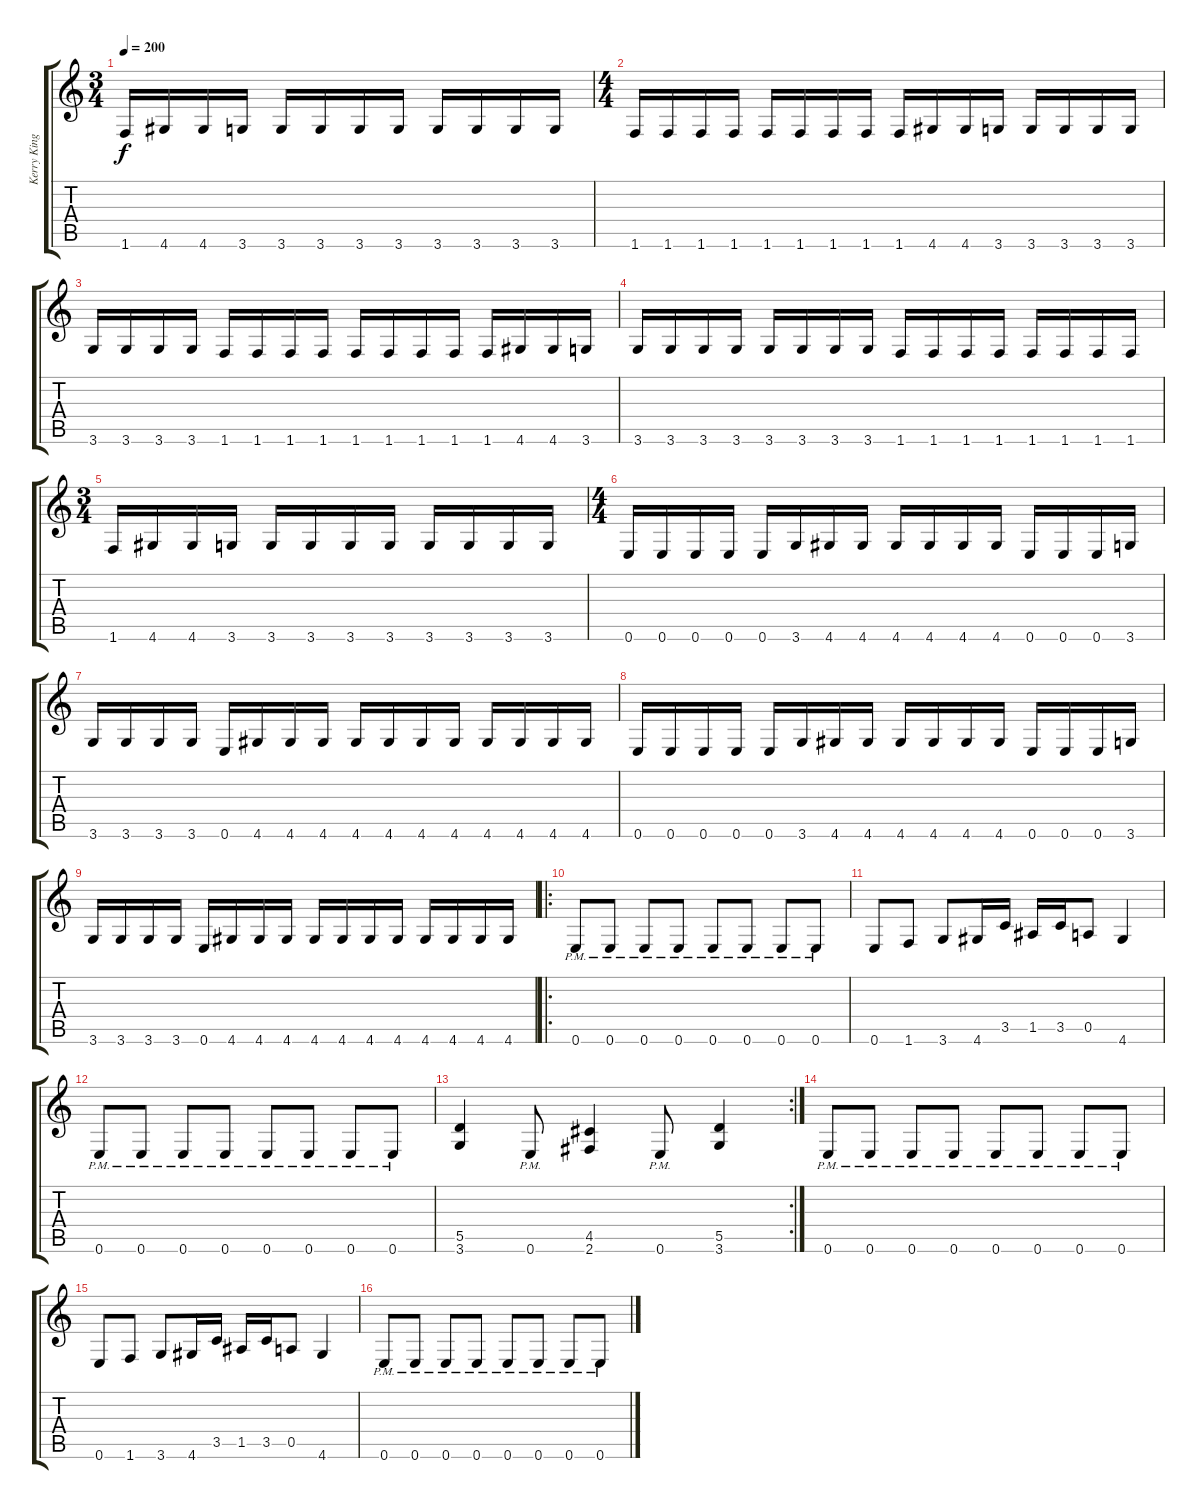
\track ("Kerry King" "Kerry King") {instrument distortionguitar}
\staff {score tabs}
\tuning (E4 B3 G3 D3 A2 E2) {hide}
\ts (3 4)
\tempo 200
\clef g2
\ks c
1.6.16{dy f} 4.6.16 4.6.16 3.6.16 3.6.16 3.6.16 3.6.16 3.6.16 3.6.16 3.6.16 3.6.16 3.6.16 |
\ts (4 4)
1.6.16 1.6.16 1.6.16 1.6.16 1.6.16 1.6.16 1.6.16 1.6.16 1.6.16 4.6.16 4.6.16 3.6.16 3.6.16 3.6.16 3.6.16 3.6.16 |
3.6.16 3.6.16 3.6.16 3.6.16 1.6.16 1.6.16 1.6.16 1.6.16 1.6.16 1.6.16 1.6.16 1.6.16 1.6.16 4.6.16 4.6.16 3.6.16 |
3.6.16 3.6.16 3.6.16 3.6.16 3.6.16 3.6.16 3.6.16 3.6.16 1.6.16 1.6.16 1.6.16 1.6.16 1.6.16 1.6.16 1.6.16 1.6.16 |
\ts (3 4)
1.6.16 4.6.16 4.6.16 3.6.16 3.6.16 3.6.16 3.6.16 3.6.16 3.6.16 3.6.16 3.6.16 3.6.16 |
\ts (4 4)
0.6.16 0.6.16 0.6.16 0.6.16 0.6.16 3.6.16 4.6.16 4.6.16 4.6.16 4.6.16 4.6.16 4.6.16 0.6.16 0.6.16 0.6.16 3.6.16 |
3.6.16 3.6.16 3.6.16 3.6.16 0.6.16 4.6.16 4.6.16 4.6.16 4.6.16 4.6.16 4.6.16 4.6.16 4.6.16 4.6.16 4.6.16 4.6.16 |
0.6.16 0.6.16 0.6.16 0.6.16 0.6.16 3.6.16 4.6.16 4.6.16 4.6.16 4.6.16 4.6.16 4.6.16 0.6.16 0.6.16 0.6.16 3.6.16 |
3.6.16 3.6.16 3.6.16 3.6.16 0.6.16 4.6.16 4.6.16 4.6.16 4.6.16 4.6.16 4.6.16 4.6.16 4.6.16 4.6.16 4.6.16 4.6.16 |
\ro
0.6{pm}.8 0.6{pm}.8 0.6{pm}.8 0.6{pm}.8 0.6{pm}.8 0.6{pm}.8 0.6{pm}.8 0.6{pm}.8 |
0.6.8 1.6.8 3.6.8 4.6.16 3.5.16 1.5.16 3.5.16 0.5.8 4.6.4 |
0.6{pm}.8 0.6{pm}.8 0.6{pm}.8 0.6{pm}.8 0.6{pm}.8 0.6{pm}.8 0.6{pm}.8 0.6{pm}.8 |
\rc 2
(5.5 3.6).4 0.6{pm}.8 (4.5 2.6).4 0.6{pm}.8 (5.5 3.6).4 |
0.6{pm}.8 0.6{pm}.8 0.6{pm}.8 0.6{pm}.8 0.6{pm}.8 0.6{pm}.8 0.6{pm}.8 0.6{pm}.8 |
0.6.8 1.6.8 3.6.8 4.6.16 3.5.16 1.5.16 3.5.16 0.5.8 4.6.4 |
0.6{pm}.8 0.6{pm}.8 0.6{pm}.8 0.6{pm}.8 0.6{pm}.8 0.6{pm}.8 0.6{pm}.8 0.6{pm}.8
